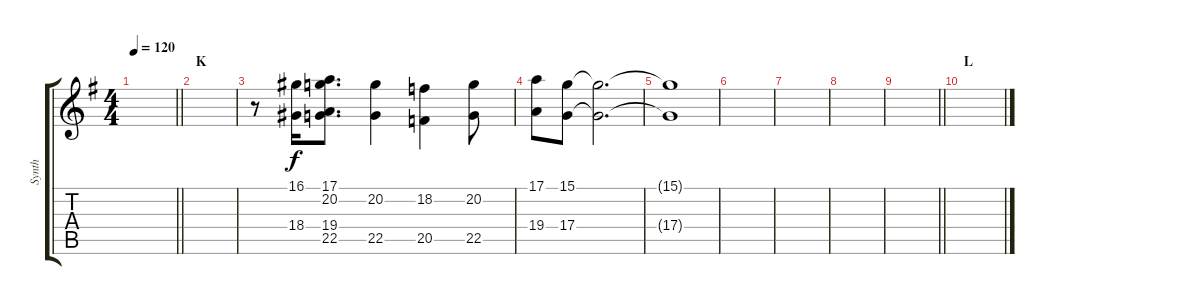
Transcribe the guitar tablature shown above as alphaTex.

\track ("Synth" "Synth") {instrument synthstrings1}
\staff {score tabs}
\tuning (E4 B3 G3 D3 A2 E2) {hide}
\ts (4 4)
\tempo 120
\clef g2
\barLineRight lightlight
\ks g
|
\section ("" "K")
|
r.8 (16.1 18.4).16 (17.1 20.2 19.4 22.5).8{d} (20.2 22.5).4 (18.2 20.5).4 (20.2 22.5).8 |
(17.1 19.4).8 (15.1 17.4).8 (15.1{t} 17.4{t}).2{d} |
(15.1{t} 17.4{t}).1 |
|
|
|
\barLineRight lightlight
|
\section ("" "L")
